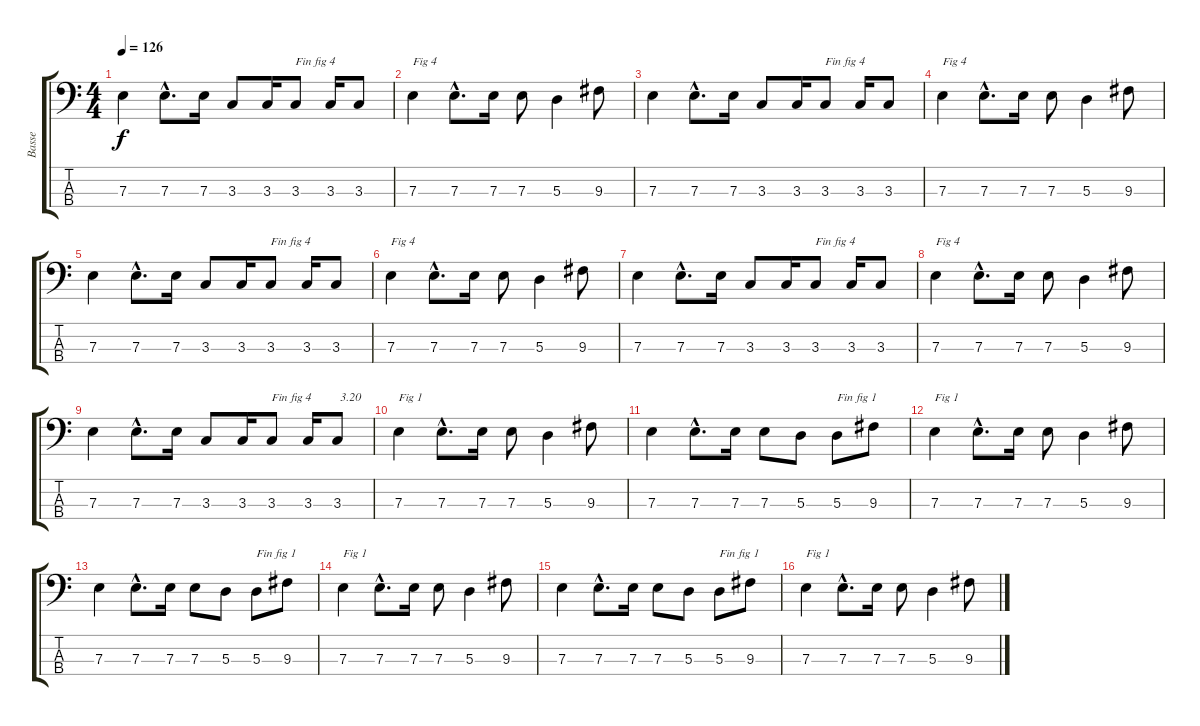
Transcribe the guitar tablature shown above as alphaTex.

\track ("Basse" "Basse") {instrument electricbassfinger}
\staff {score tabs}
\tuning (G2 D2 A1 E1) {hide}
\ts (4 4)
\tempo 126
\clef f4
\ks c
7.3.4{dy f} 7.3{hac}.8{d} 7.3.16 3.3.8 3.3.16 3.3.8{txt "Fin fig 4"} 3.3.16 3.3.8 |
7.3.4{txt "Fig 4"} 7.3{hac}.8{d} 7.3.16 7.3.8 5.3.4 9.3.8 |
7.3.4 7.3{hac}.8{d} 7.3.16 3.3.8 3.3.16 3.3.8{txt "Fin fig 4"} 3.3.16 3.3.8 |
7.3.4{txt "Fig 4"} 7.3{hac}.8{d} 7.3.16 7.3.8 5.3.4 9.3.8 |
7.3.4 7.3{hac}.8{d} 7.3.16 3.3.8 3.3.16 3.3.8{txt "Fin fig 4"} 3.3.16 3.3.8 |
7.3.4{txt "Fig 4"} 7.3{hac}.8{d} 7.3.16 7.3.8 5.3.4 9.3.8 |
7.3.4 7.3{hac}.8{d} 7.3.16 3.3.8 3.3.16 3.3.8{txt "Fin fig 4"} 3.3.16 3.3.8 |
7.3.4{txt "Fig 4"} 7.3{hac}.8{d} 7.3.16 7.3.8 5.3.4 9.3.8 |
7.3.4 7.3{hac}.8{d} 7.3.16 3.3.8 3.3.16 3.3.8{txt "Fin fig 4"} 3.3.16 3.3.8{txt " 3.20"} |
7.3.4{txt "Fig 1"} 7.3{hac}.8{d} 7.3.16 7.3.8 5.3.4 9.3.8 |
7.3.4 7.3{hac}.8{d} 7.3.16 7.3.8 5.3.8 5.3.8{txt "Fin fig 1"} 9.3.8 |
7.3.4{txt "Fig 1"} 7.3{hac}.8{d} 7.3.16 7.3.8 5.3.4 9.3.8 |
7.3.4 7.3{hac}.8{d} 7.3.16 7.3.8 5.3.8 5.3.8{txt "Fin fig 1"} 9.3.8 |
7.3.4{txt "Fig 1"} 7.3{hac}.8{d} 7.3.16 7.3.8 5.3.4 9.3.8 |
7.3.4 7.3{hac}.8{d} 7.3.16 7.3.8 5.3.8 5.3.8{txt "Fin fig 1"} 9.3.8 |
7.3.4{txt "Fig 1"} 7.3{hac}.8{d} 7.3.16 7.3.8 5.3.4 9.3.8
